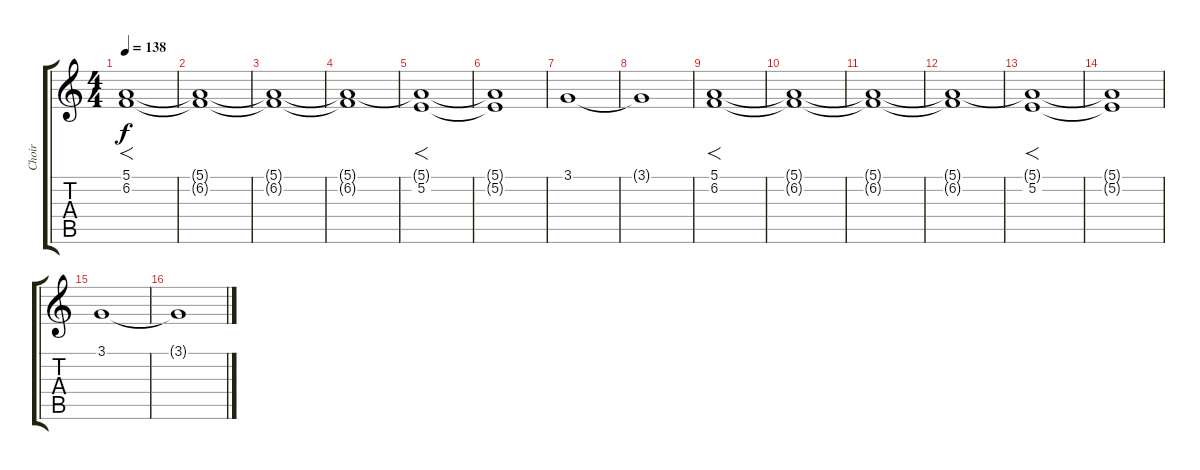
\track ("Choir" "Choir") {instrument choiraahs}
\staff {score tabs}
\tuning (E4 B3 G3 D3 A2 E2) {hide}
\ts (4 4)
\tempo 138
\clef g2
\ks c
(5.1 6.2).1{f dy f} |
(5.1{t} 6.2{t}).1 |
(5.1{t} 6.2{t}).1 |
(5.1{t} 6.2{t}).1 |
(5.1{t} 5.2).1{f} |
(5.1{t} 5.2{t}).1 |
3.1.1 |
3.1{t}.1 |
(5.1 6.2).1{f} |
(5.1{t} 6.2{t}).1 |
(5.1{t} 6.2{t}).1 |
(5.1{t} 6.2{t}).1 |
(5.1{t} 5.2).1{f} |
(5.1{t} 5.2{t}).1 |
3.1.1 |
3.1{t}.1
